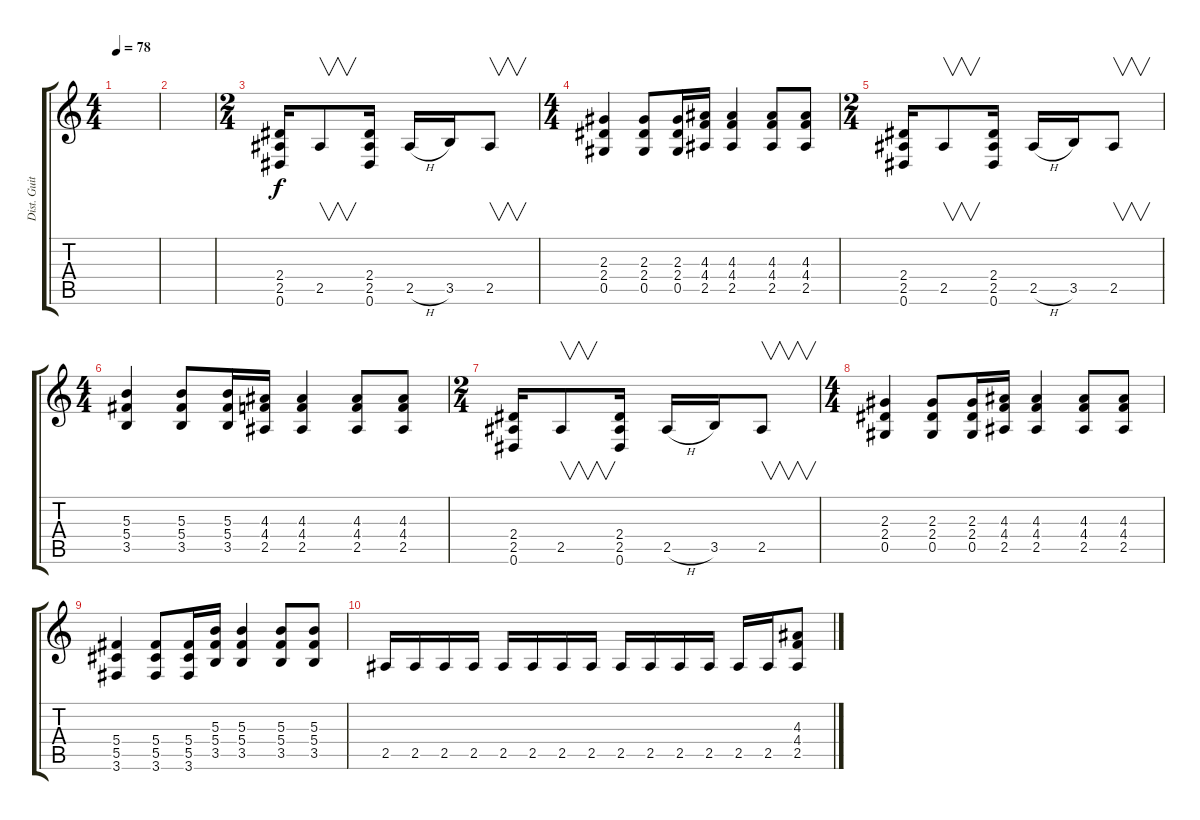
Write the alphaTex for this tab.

\track ("Dist. Guitar 2 - Kirk" "Dist. Guit") {instrument distortionguitar}
\staff {score tabs}
\tuning (Eb4 Bb3 Gb3 Db3 Ab2 Eb2) {hide}
\ts (4 4)
\tempo 78
\clef g2
\ks c
|
|
\ts (2 4)
(2.4 2.5 0.6).16 2.5.8{v} (2.4 2.5 0.6).16 2.5{h}.16 3.5.16 2.5.8{v} |
\ts (4 4)
(2.3 2.4 0.5).4 (2.3 2.4 0.5).8 (2.3 2.4 0.5).16 (4.3 4.4 2.5).16 (4.3 4.4 2.5).4 (4.3 4.4 2.5).8 (4.3 4.4 2.5).8 |
\ts (2 4)
(2.4 2.5 0.6).16 2.5.8{v} (2.4 2.5 0.6).16 2.5{h}.16 3.5.16 2.5.8{v} |
\ts (4 4)
(5.3 5.4 3.5).4 (5.3 5.4 3.5).8 (5.3 5.4 3.5).16 (4.3 4.4 2.5).16 (4.3 4.4 2.5).4 (4.3 4.4 2.5).8 (4.3 4.4 2.5).8 |
\ts (2 4)
(2.4 2.5 0.6).16 2.5.8{v} (2.4 2.5 0.6).16 2.5{h}.16 3.5.16 2.5.8{v} |
\ts (4 4)
(2.3 2.4 0.5).4 (2.3 2.4 0.5).8 (2.3 2.4 0.5).16 (4.3 4.4 2.5).16 (4.3 4.4 2.5).4 (4.3 4.4 2.5).8 (4.3 4.4 2.5).8 |
(5.4 5.5 3.6).4 (5.4 5.5 3.6).8 (5.4 5.5 3.6).16 (5.3 5.4 3.5).16 (5.3 5.4 3.5).4 (5.3 5.4 3.5).8 (5.3 5.4 3.5).8 |
2.5.16 2.5.16 2.5.16 2.5.16 2.5.16 2.5.16 2.5.16 2.5.16 2.5.16 2.5.16 2.5.16 2.5.16 2.5.16 2.5.16 (4.3 4.4 2.5).8
